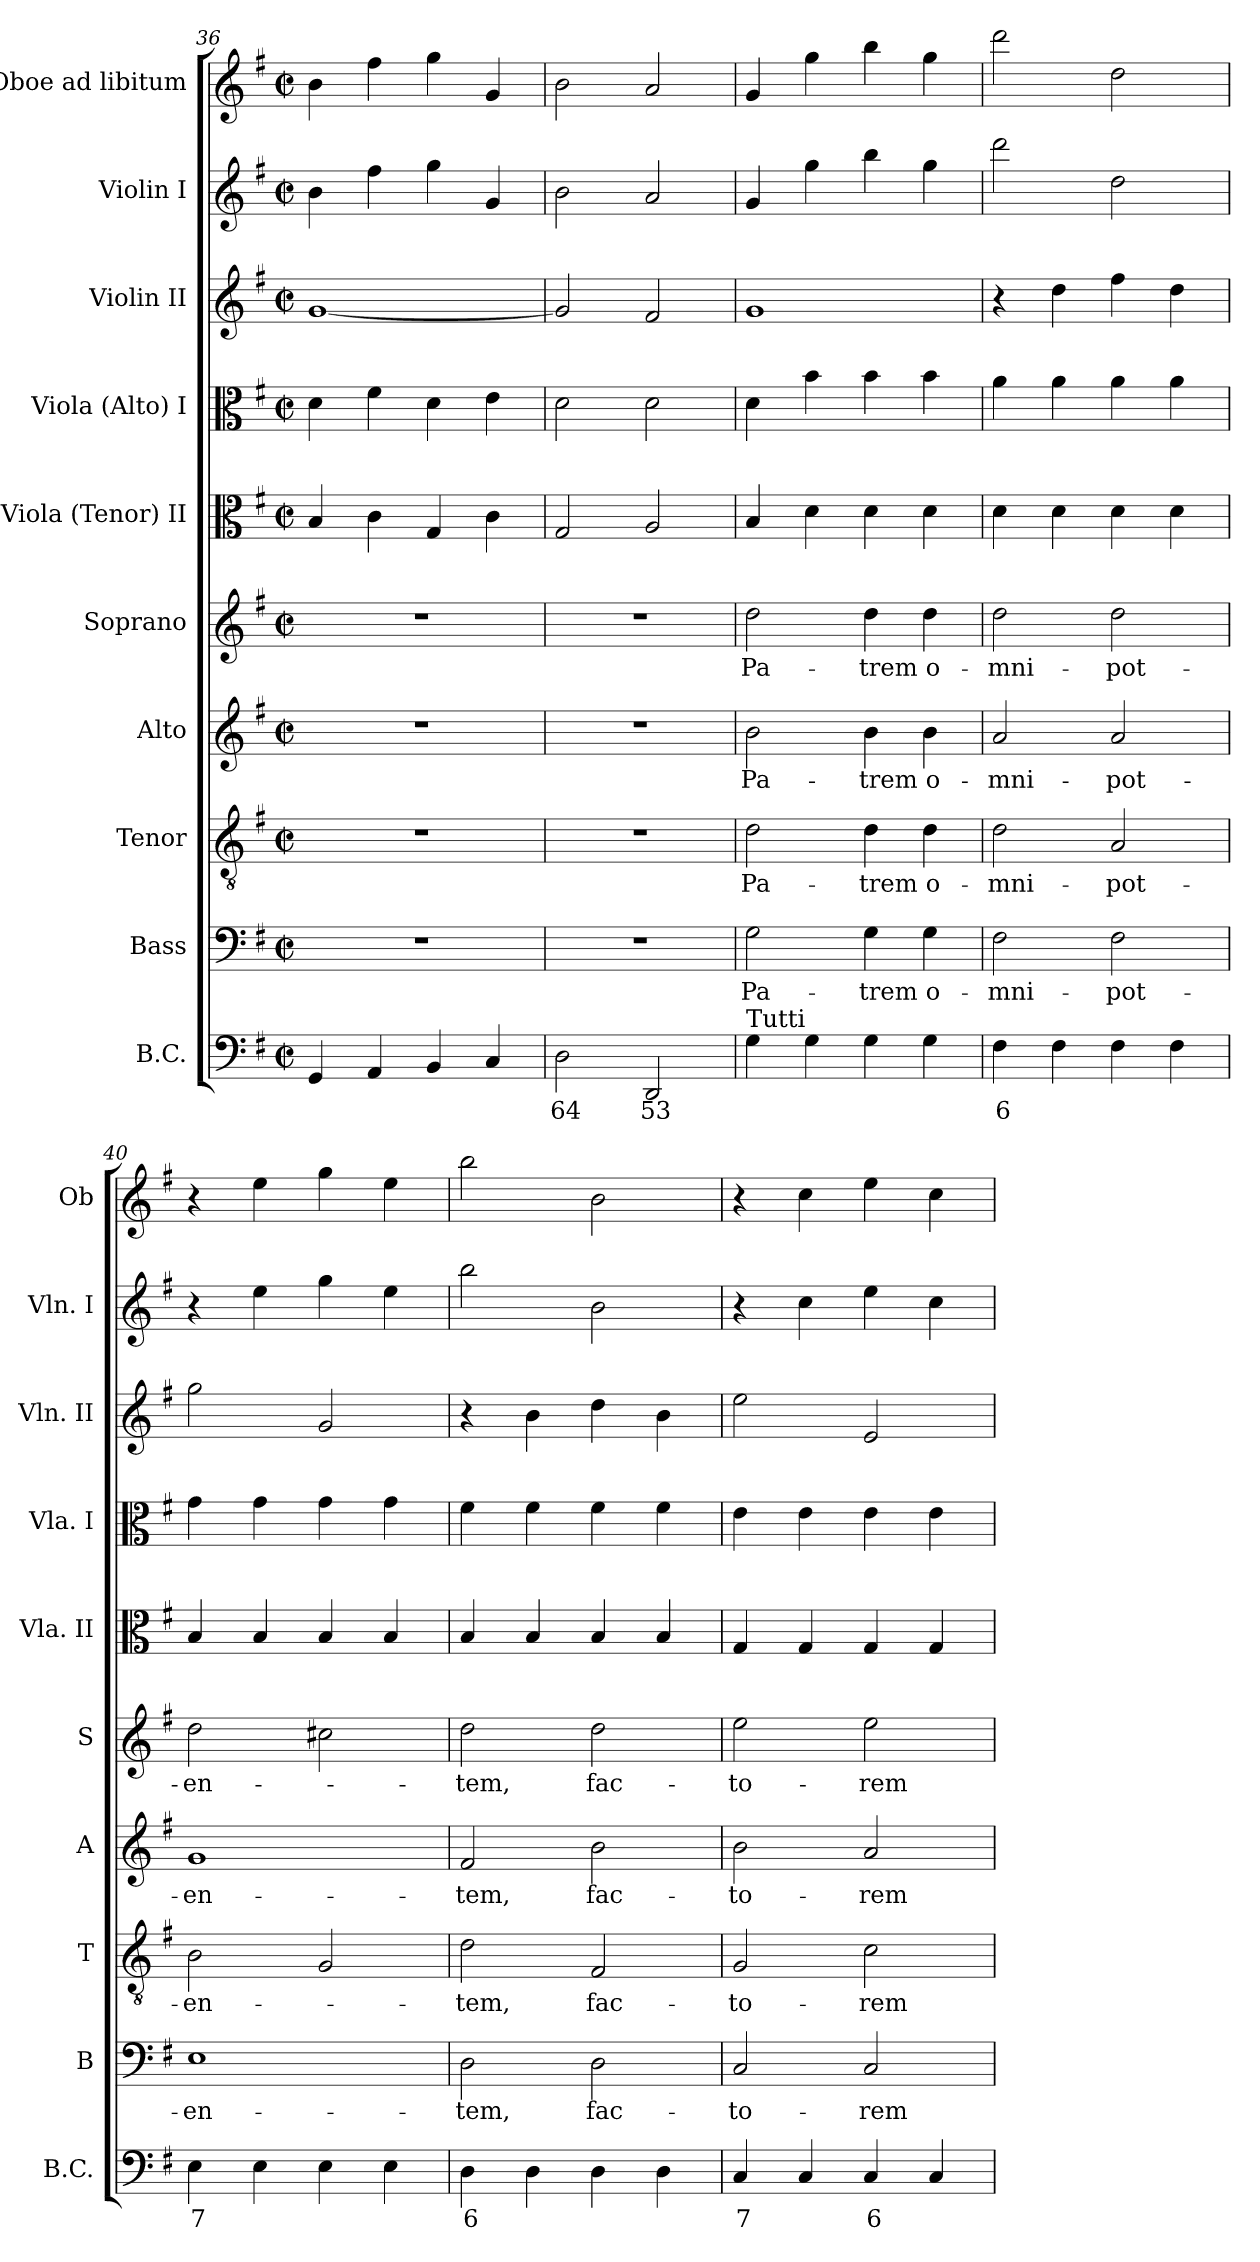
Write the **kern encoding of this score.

**kern	**text	**kern	**text	**kern	**text	**kern	**text	**kern	**text	**kern	**kern	**kern	**kern	**kern
*part10	*part10	*part9	*part9	*part8	*part8	*part7	*part7	*part6	*part6	*part5	*part4	*part3	*part2	*part1
*staff10	*staff10	*staff9	*staff9	*staff8	*staff8	*staff7	*staff7	*staff6	*staff6	*staff5	*staff4	*staff3	*staff2	*staff1
*I"B.C.	*	*I"Bass	*	*I"Tenor	*	*I"Alto	*	*I"Soprano	*	*I"Viola (Tenor) II	*I"Viola (Alto) I	*I"Violin II	*I"Violin I	*I"Oboe ad libitum
*I'B.C.	*	*I'B	*	*I'T	*	*I'A	*	*I'S	*	*I'Vla. II	*I'Vla. I	*I'Vln. II	*I'Vln. I	*I'Ob
*clefF4	*	*clefF4	*	*clefGv2	*	*clefG2	*	*clefG2	*	*clefC3	*clefC3	*clefG2	*clefG2	*clefG2
*k[f#]	*	*k[f#]	*	*k[f#]	*	*k[f#]	*	*k[f#]	*	*k[f#]	*k[f#]	*k[f#]	*k[f#]	*k[f#]
*G:	*	*G:	*	*G:	*	*G:	*	*G:	*	*G:	*G:	*G:	*G:	*G:
*M2/2	*	*M2/2	*	*M2/2	*	*M2/2	*	*M2/2	*	*M2/2	*M2/2	*M2/2	*M2/2	*M2/2
*met(c|)	*	*met(c|)	*	*met(c|)	*	*met(c|)	*	*met(c|)	*	*met(c|)	*met(c|)	*met(c|)	*met(c|)	*met(c|)
=36	=36	=36	=36	=36	=36	=36	=36	=36	=36	=36	=36	=36	=36	=36
4GG/	.	1r	.	1r	.	1r	.	1r	.	4B/	4d\	[1g	4b\	4b\
4AA/	.	.	.	.	.	.	.	.	.	4c\	4f#\	.	4ff#\	4ff#\
4BB/	.	.	.	.	.	.	.	.	.	4G/	4d\	.	4gg\	4gg\
4C/	.	.	.	.	.	.	.	.	.	4c\	4e\	.	4g/	4g/
=37	=37	=37	=37	=37	=37	=37	=37	=37	=37	=37	=37	=37	=37	=37
!	!LO:LY:b	!	!	!	!	!	!	!	!	!	!	!	!	!
2D\	64	1r	.	1r	.	1r	.	1r	.	2G/	2d\	2g/]	2b\	2b\
!	!LO:LY:b	!	!	!	!	!	!	!	!	!	!	!	!	!
2DD/	53	.	.	.	.	.	.	.	.	2A/	2d\	2f#/	2a/	2a/
=38	=38	=38	=38	=38	=38	=38	=38	=38	=38	=38	=38	=38	=38	=38
!LO:TX:a:t=Tutti	!	!	!	!	!	!	!	!	!	!	!	!	!	!
!	!	!	!LO:LY:b	!	!LO:LY:b	!	!LO:LY:b	!	!LO:LY:b	!	!	!	!	!
4G\	.	2G\	Pa-	2d\	Pa-	2b\	Pa-	2dd\	Pa-	4B/	4d\	1g	4g/	4g/
4G\	.	.	.	.	.	.	.	.	.	4d\	4b\	.	4gg\	4gg\
!	!	!	!LO:LY:b	!	!LO:LY:b	!	!LO:LY:b	!	!LO:LY:b	!	!	!	!	!
4G\	.	4G\	-trem	4d\	-trem	4b\	-trem	4dd\	-trem	4d\	4b\	.	4bb\	4bb\
!	!	!	!LO:LY:b	!	!LO:LY:b	!	!LO:LY:b	!	!LO:LY:b	!	!	!	!	!
4G\	.	4G\	o-	4d\	o-	4b\	o-	4dd\	o-	4d\	4b\	.	4gg\	4gg\
=39	=39	=39	=39	=39	=39	=39	=39	=39	=39	=39	=39	=39	=39	=39
!	!LO:LY:b	!	!LO:LY:b	!	!LO:LY:b	!	!LO:LY:b	!	!LO:LY:b	!	!	!	!	!
4F#\	6	2F#\	-mni-	2d\	-mni-	2a/	-mni-	2dd\	-mni-	4d\	4a\	4r	2ddd\	2ddd\
4F#\	.	.	.	.	.	.	.	.	.	4d\	4a\	4dd\	.	.
!	!	!	!LO:LY:b	!	!LO:LY:b	!	!LO:LY:b	!	!LO:LY:b	!	!	!	!	!
4F#\	.	2F#\	-pot-	2A/	-pot-	2a/	-pot-	2dd\	-pot-	4d\	4a\	4ff#\	2dd\	2dd\
4F#\	.	.	.	.	.	.	.	.	.	4d\	4a\	4dd\	.	.
=40	=40	=40	=40	=40	=40	=40	=40	=40	=40	=40	=40	=40	=40	=40
!	!LO:LY:b	!	!LO:LY:b	!	!LO:LY:b	!	!LO:LY:b	!	!LO:LY:b	!	!	!	!	!
4E\	7	1E	-en-	2B\	-en-	1g	-en-	2dd\	-en-	4B/	4g\	2gg\	4r	4r
4E\	.	.	.	.	.	.	.	.	.	4B/	4g\	.	4ee\	4ee\
4E\	.	.	.	2G/	.	.	.	2cc#X\	.	4B/	4g\	2g/	4gg\	4gg\
4E\	.	.	.	.	.	.	.	.	.	4B/	4g\	.	4ee\	4ee\
!!LO:PB:g=z
=41	=41	=41	=41	=41	=41	=41	=41	=41	=41	=41	=41	=41	=41	=41
!	!LO:LY:b	!	!LO:LY:b	!	!LO:LY:b	!	!LO:LY:b	!	!LO:LY:b	!	!	!	!	!
4D\	6	2D\	-tem,	2d\	-tem,	2f#/	-tem,	2dd\	-tem,	4B/	4f#\	4r	2bb\	2bb\
4D\	.	.	.	.	.	.	.	.	.	4B/	4f#\	4b\	.	.
!	!	!	!LO:LY:b	!	!LO:LY:b	!	!LO:LY:b	!	!LO:LY:b	!	!	!	!	!
4D\	.	2D\	fac-	2F#/	fac-	2b\	fac-	2dd\	fac-	4B/	4f#\	4dd\	2b\	2b\
4D\	.	.	.	.	.	.	.	.	.	4B/	4f#\	4b\	.	.
=42	=42	=42	=42	=42	=42	=42	=42	=42	=42	=42	=42	=42	=42	=42
!	!LO:LY:b	!	!LO:LY:b	!	!LO:LY:b	!	!LO:LY:b	!	!LO:LY:b	!	!	!	!	!
4C/	7	2C/	-to-	2G/	-to-	2b\	-to-	2ee\	-to-	4G/	4e\	2ee\	4r	4r
4C/	.	.	.	.	.	.	.	.	.	4G/	4e\	.	4cc\	4cc\
!	!LO:LY:b	!	!LO:LY:b	!	!LO:LY:b	!	!LO:LY:b	!	!LO:LY:b	!	!	!	!	!
4C/	6	2C/	-rem	2c\	-rem	2a/	-rem	2ee\	-rem	4G/	4e\	2e/	4ee\	4ee\
4C/	.	.	.	.	.	.	.	.	.	4G/	4e\	.	4cc\	4cc\
=	=	=	=	=	=	=	=	=	=	=	=	=	=	=
*-	*-	*-	*-	*-	*-	*-	*-	*-	*-	*-	*-	*-	*-	*-
